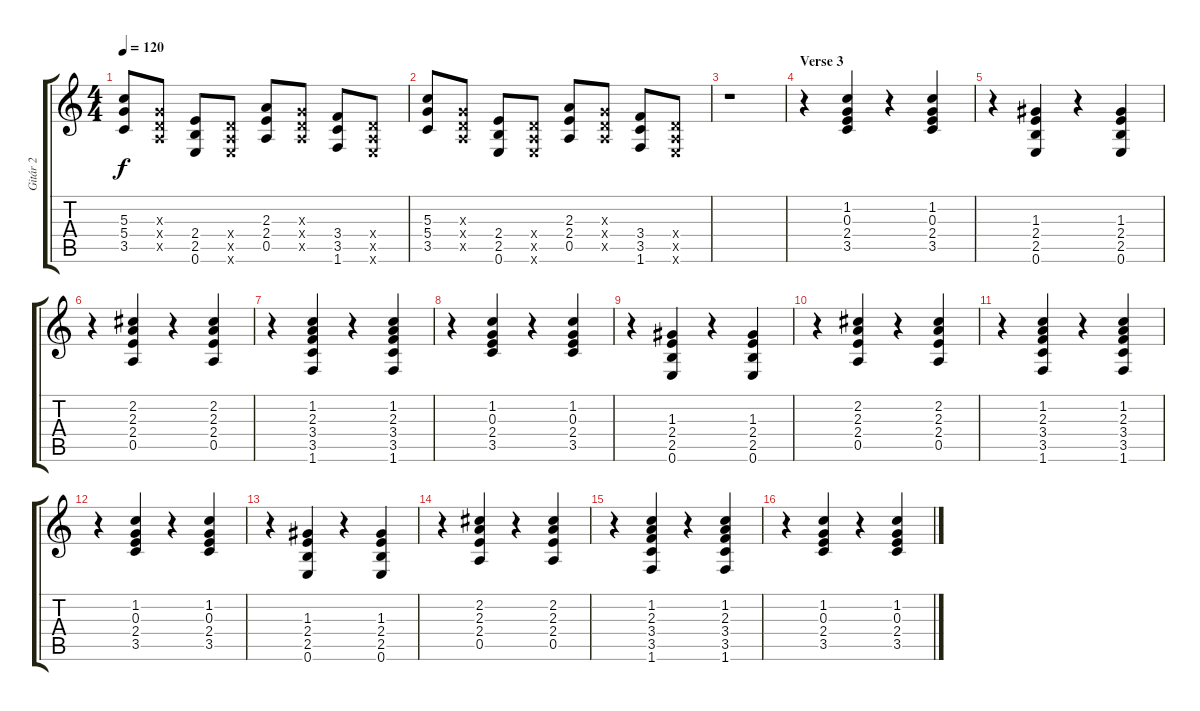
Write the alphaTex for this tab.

\track ("Gitár 2" "Gitár 2") {instrument electricguitarclean}
\staff {score tabs}
\tuning (E4 B3 G3 D3 A2 E2) {hide}
\ts (4 4)
\tempo 120
\clef g2
\ks c
(5.3 5.4 3.5).8{dy f} (0.3{x} 0.4{x} 0.5{x}).8 (2.4 2.5 0.6).8 (0.4{x} 0.5{x} 0.6{x}).8 (2.3 2.4 0.5).8 (0.3{x} 0.4{x} 0.5{x}).8 (3.4 3.5 1.6).8 (0.4{x} 0.5{x} 0.6{x}).8 |
(5.3 5.4 3.5).8 (0.3{x} 0.4{x} 0.5{x}).8 (2.4 2.5 0.6).8 (0.4{x} 0.5{x} 0.6{x}).8 (2.3 2.4 0.5).8 (0.3{x} 0.4{x} 0.5{x}).8 (3.4 3.5 1.6).8 (0.4{x} 0.5{x} 0.6{x}).8 |
r.1 |
\section ("" "Verse 3")
r.4{instrument electricguitarclean} (1.2 0.3 2.4 3.5).4 r.4 (1.2 0.3 2.4 3.5).4 |
r.4 (1.3 2.4 2.5 0.6).4 r.4 (1.3 2.4 2.5 0.6).4 |
r.4 (2.2 2.3 2.4 0.5).4 r.4 (2.2 2.3 2.4 0.5).4 |
r.4 (1.2 2.3 3.4 3.5 1.6).4 r.4 (1.2 2.3 3.4 3.5 1.6).4 |
r.4 (1.2 0.3 2.4 3.5).4 r.4 (1.2 0.3 2.4 3.5).4 |
r.4 (1.3 2.4 2.5 0.6).4 r.4 (1.3 2.4 2.5 0.6).4 |
r.4 (2.2 2.3 2.4 0.5).4 r.4 (2.2 2.3 2.4 0.5).4 |
r.4 (1.2 2.3 3.4 3.5 1.6).4 r.4 (1.2 2.3 3.4 3.5 1.6).4 |
r.4 (1.2 0.3 2.4 3.5).4 r.4 (1.2 0.3 2.4 3.5).4 |
r.4 (1.3 2.4 2.5 0.6).4 r.4 (1.3 2.4 2.5 0.6).4 |
r.4 (2.2 2.3 2.4 0.5).4 r.4 (2.2 2.3 2.4 0.5).4 |
r.4 (1.2 2.3 3.4 3.5 1.6).4 r.4 (1.2 2.3 3.4 3.5 1.6).4 |
r.4 (1.2 0.3 2.4 3.5).4 r.4 (1.2 0.3 2.4 3.5).4
